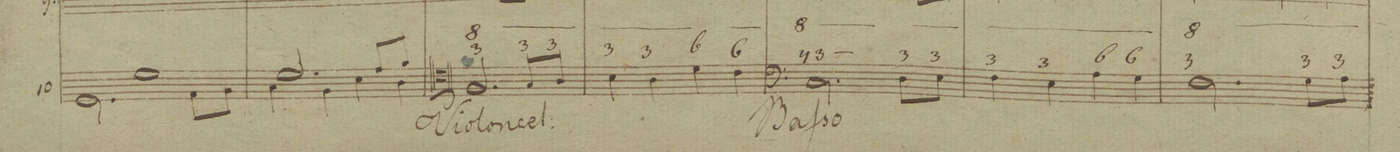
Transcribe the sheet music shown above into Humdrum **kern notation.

**kern	**fba	**dynam
*I"Organo et Baſso	*	*
*clefC1	*	*
*k[b-]	*	*
*met(c|)	*	*
*M2/2	*	*
*^	*	*
1cc	2.c\	.	.
.	8d\L	.	.
.	8e\J	.	.
=92	=92	=92	=92
2.b-/	4f\	.	.
.	4e\	.	.
.	4a\	.	.
8dd/L	4g\	.	.
8ee/J	.	.	.
*v	*v	*	*
=93	=93	=93
*clefC4	*	*
2.F/	8_ 3	.
8G/L	_ 3	.
8A/J	_ 3	.
=94	=94	=94
4B-\	_ 3	.
4A\	_ 3	.
4d\	_ 6	.
4c\	_ 6	.
=95	=95	=95
*clefF4	*	*
2.C\	8_ 4	.
.	_ 3_	.
8D\L	_ 3	.
8E\J	_ 3	.
=96	=96	=96
4F\	_ 3	.
4E\	_ 3	.
4A\	_ 6	.
4G\	_ 6	.
=97	=97	=97
2.F\	8_ 3	.
8G\L	_ 3	.
8A\J	_ 3	.
.	X X	.
=98	=98	=98
*-	*-	*-
